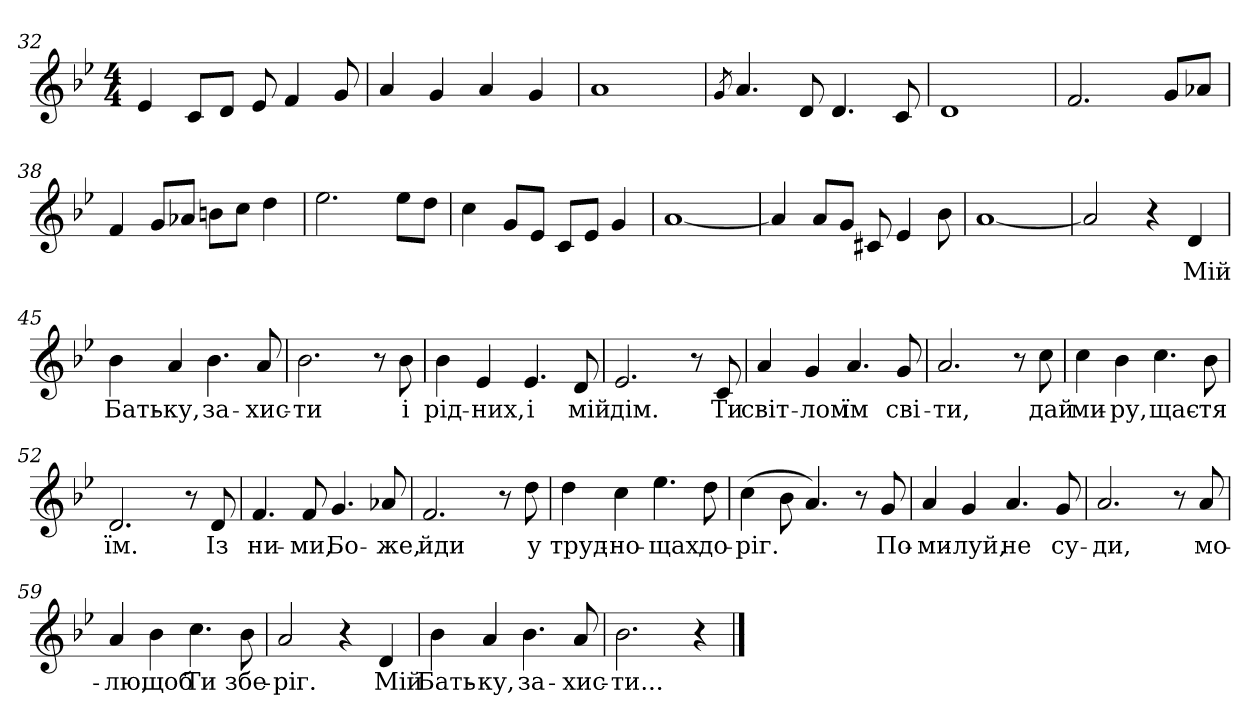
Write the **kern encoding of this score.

**kern	**text
*part1	*part1
*staff1	*staff1
*clefG2	*
*k[b-e-]	*
*B-:	*
*M4/4	*
=32	=32
4e-i/	.
8ci/L	.
8di/J	.
8e-i/	.
4fi/	.
8gi/	.
!!LO:LB:g=z
=33	=33
4ai/	.
4gi/	.
4ai/	.
4gi/	.
=34	=34
1ai	.
=35	=35
8qgi/	.
4.ai/	.
8di/	.
4.di/	.
8ci/	.
=36	=36
1di	.
=37	=37
2.fi/	.
8gi/L	.
8a-Xi/J	.
=38	=38
4fi/	.
8gi/L	.
8a-Xi/J	.
8bni\L	.
8cci\J	.
4ddi\	.
!!LO:LB:g=z
=39	=39
2.ee-i\	.
8ee-i\L	.
8ddi\J	.
=40	=40
4cci\	.
8gi/L	.
8e-i/J	.
8ci/L	.
8e-i/J	.
4gi/	.
=41	=41
[<1ai	.
=42	=42
4ai/]	.
8ai/L	.
8gi/J	.
8c#Xi/	.
4e-i/	.
8b-i\	.
=43	=43
[<1ai	.
!!LO:LB:g=z
=44	=44
2ai/]	.
4r	.
!	!LO:LY:b:color=#000000
4di/	Мій
=45	=45
!	!LO:LY:b:color=#000000
4b-i\	Бать-
!	!LO:LY:b:color=#000000
4ai/	-ку,
!	!LO:LY:b:color=#000000
4.b-i\	за-
!	!LO:LY:b:color=#000000
8ai/	-хис-
=46	=46
!	!LO:LY:b:color=#000000
2.b-i\	-ти
8r	.
!	!LO:LY:b:color=#000000
8b-i\	і
=47	=47
!	!LO:LY:b:color=#000000
4b-i\	рід-
!	!LO:LY:b:color=#000000
4e-i/	-них,
!	!LO:LY:b:color=#000000
4.e-i/	і
!	!LO:LY:b:color=#000000
8di/	мій
=48	=48
!	!LO:LY:b:color=#000000
2.e-i/	дім.
8r	.
!	!LO:LY:b:color=#000000
8ci/	Ти
=49	=49
!	!LO:LY:b:color=#000000
4ai/	світ-
!	!LO:LY:b:color=#000000
4gi/	-лом
!	!LO:LY:b:color=#000000
4.ai/	їм
!	!LO:LY:b:color=#000000
8gi/	сві-
!!LO:LB:g=z
=50	=50
!	!LO:LY:b:color=#000000
2.ai/	-ти,
8r	.
!	!LO:LY:b:color=#000000
8cci\	дай
=51	=51
!	!LO:LY:b:color=#000000
4cci\	ми-
!	!LO:LY:b:color=#000000
4b-i\	-ру,
!	!LO:LY:b:color=#000000
4.cci\	щас-
!	!LO:LY:b:color=#000000
8b-i\	-тя
=52	=52
!	!LO:LY:b:color=#000000
2.di/	їм.
8r	.
!	!LO:LY:b:color=#000000
8di/	Із
=53	=53
!	!LO:LY:b:color=#000000
4.fi/	ни-
!	!LO:LY:b:color=#000000
8fi/	-ми,
!	!LO:LY:b:color=#000000
4.gi/	Бо-
!	!LO:LY:b:color=#000000
8a-Xi/	-же,
!!LO:LB:g=z
=54	=54
!	!LO:LY:b:color=#000000
2.fi/	йди
8r	.
!	!LO:LY:b:color=#000000
8ddi\	у
=55	=55
!	!LO:LY:b:color=#000000
4ddi\	труд-
!	!LO:LY:b:color=#000000
4cci\	-но-
!	!LO:LY:b:color=#000000
4.ee-i\	-щах
!	!LO:LY:b:color=#000000
8ddi\	до-
=56	=56
!	!LO:LY:b:color=#000000
(4cci\	-ріг.
8b-i\	.
4.ai/)	.
8r	.
!	!LO:LY:b:color=#000000
8gi/	По-
=57	=57
!	!LO:LY:b:color=#000000
4ai/	-ми-
!	!LO:LY:b:color=#000000
4gi/	-луй,
!	!LO:LY:b:color=#000000
4.ai/	не
!	!LO:LY:b:color=#000000
8gi/	су-
!!LO:LB:g=z
=58	=58
!	!LO:LY:b:color=#000000
2.ai/	-ди,
8r	.
!	!LO:LY:b:color=#000000
8ai/	мо-
=59	=59
!	!LO:LY:b:color=#000000
4ai/	-лю,
!	!LO:LY:b:color=#000000
4b-i\	щоб
!	!LO:LY:b:color=#000000
4.cci\	Ти
!	!LO:LY:b:color=#000000
8b-i\	збе-
=60	=60
!	!LO:LY:b:color=#000000
2ai/	-ріг.
4r	.
!	!LO:LY:b:color=#000000
4di/	Мій
=61	=61
!	!LO:LY:b:color=#000000
4b-i\	Бать-
!	!LO:LY:b:color=#000000
4ai/	-ку,
!	!LO:LY:b:color=#000000
4.b-i\	за-
!	!LO:LY:b:color=#000000
8ai/	-хис-
=62	=62
!	!LO:LY:b:color=#000000
2.b-i\	-ти...
4r	.
==	==
*-	*-
